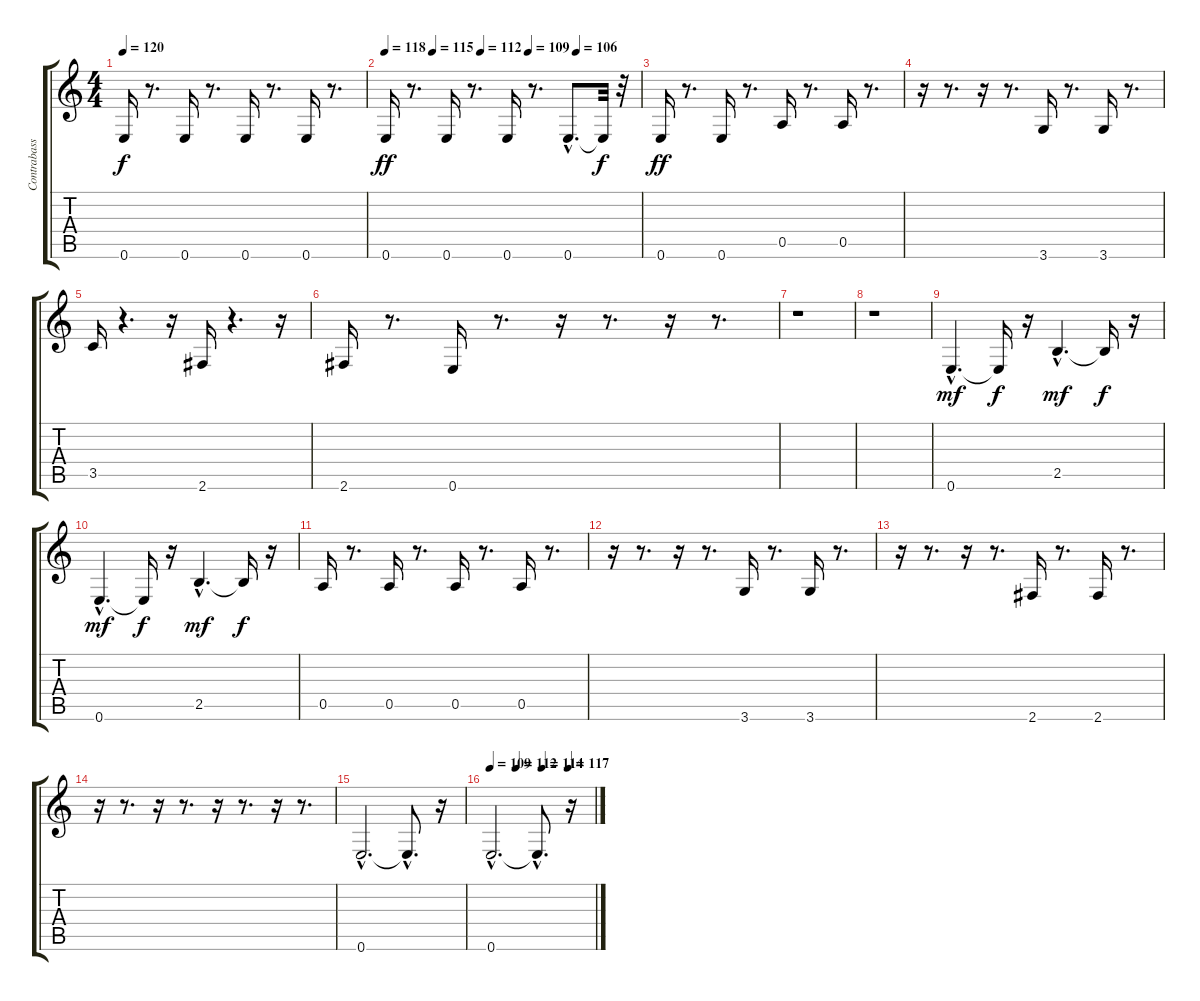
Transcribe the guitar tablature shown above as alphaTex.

\track ("Contrabass" "Contrabass") {instrument contrabass}
\staff {score tabs}
\tuning (E4 B3 G3 D3 A2 E2) {hide}
\ts (4 4)
\tempo 120
\clef g2
\ks c
0.6.16{dy f} r.8{d} 0.6.16 r.8{d} 0.6.16 r.8{d} 0.6.16 r.8{d} |
\tempo 118
\tempo (115 0.1875)
\tempo (112 0.375)
\tempo (109 0.5625)
\tempo (106 0.75)
0.6.16{dy ff} r.8{d} 0.6.16 r.8{d} 0.6.16 r.8{d} 0.6{hac}.8{d} 0.6{t}.32{dy f} r.32 |
0.6.16{dy ff} r.8{d} 0.6.16 r.8{d} 0.5.16 r.8{d} 0.5.16 r.8{d} |
r.16 r.8{d} r.16 r.8{d} 3.6.16 r.8{d} 3.6.16 r.8{d} |
3.5.16 r.4{d} r.16 2.6.16 r.4{d} r.16 |
2.6.16 r.8{d} 0.6.16 r.8{d} r.16 r.8{d} r.16 r.8{d} |
r.1 |
r.1 |
0.6{hac}.4{d dy mf} 0.6{t}.16{dy f} r.16 2.5{hac}.4{d dy mf} 2.5{t}.16{dy f} r.16 |
0.6{hac}.4{d dy mf} 0.6{t}.16{dy f} r.16 2.5{hac}.4{d dy mf} 2.5{t}.16{dy f} r.16 |
0.5.16 r.8{d} 0.5.16 r.8{d} 0.5.16 r.8{d} 0.5.16 r.8{d} |
r.16 r.8{d} r.16 r.8{d} 3.6.16 r.8{d} 3.6.16 r.8{d} |
r.16 r.8{d} r.16 r.8{d} 2.6.16 r.8{d} 2.6.16 r.8{d} |
r.16 r.8{d} r.16 r.8{d} r.16 r.8{d} r.16 r.8{d} |
0.6{hac}.2{d} 0.6{hac t}.8{d} r.16 |
\tempo 109
\tempo (112 0.25)
\tempo (114 0.5)
\tempo (117 0.75)
0.6{hac}.2{d} 0.6{hac t}.8{d} r.16
